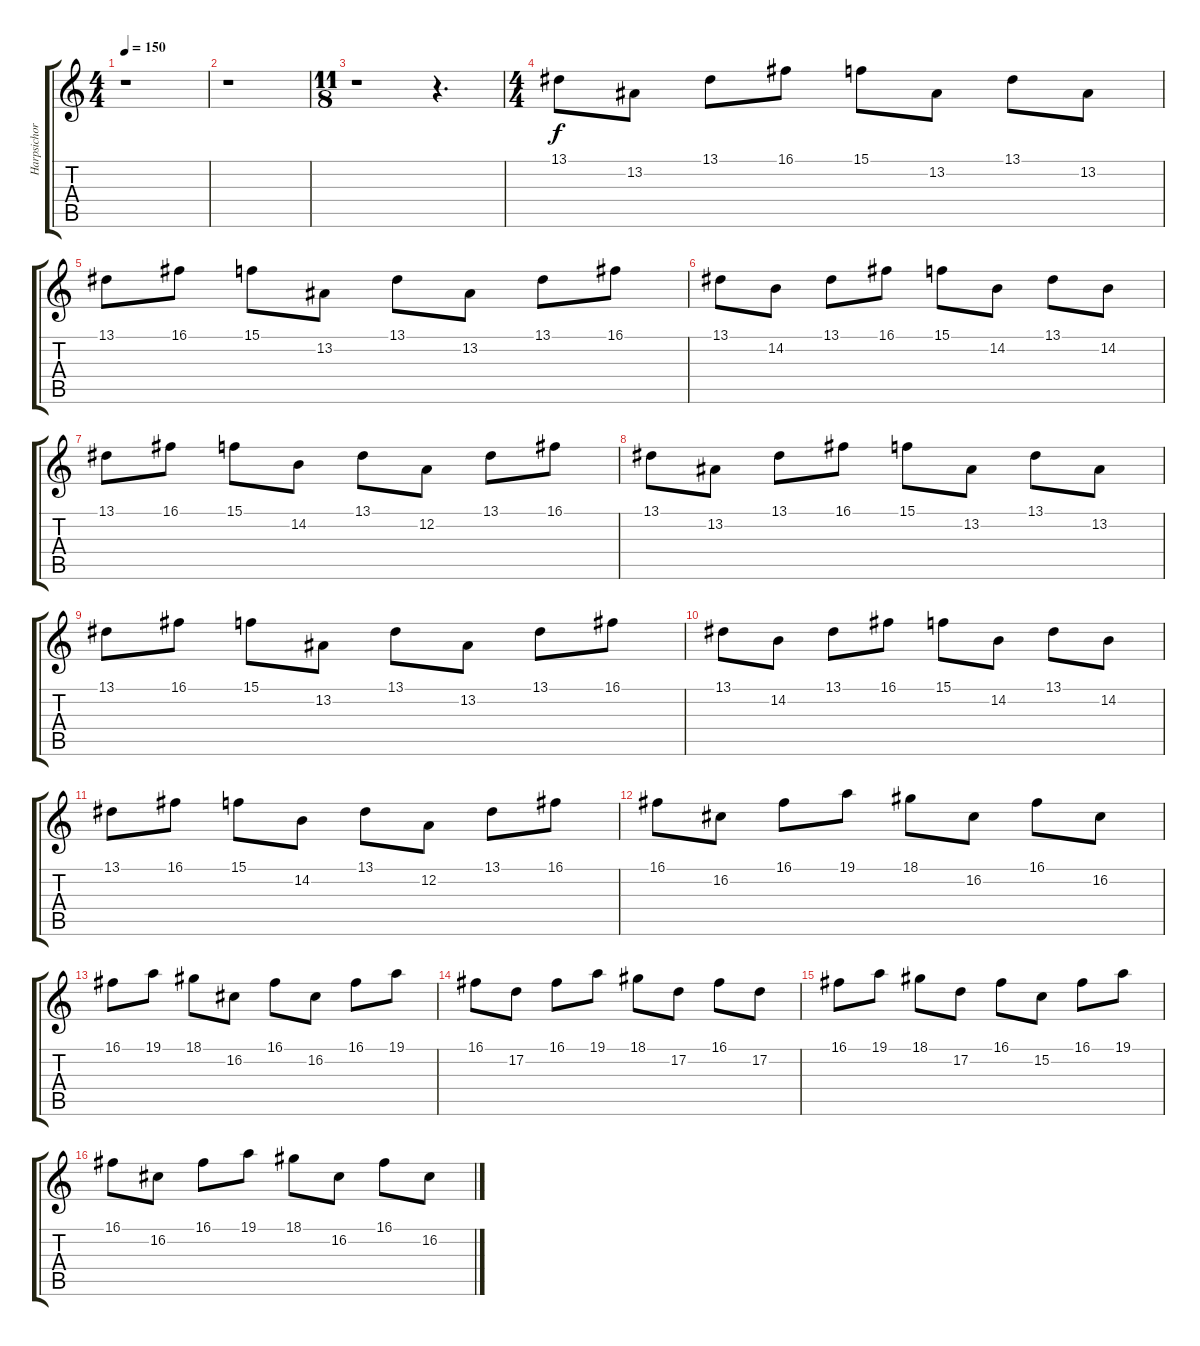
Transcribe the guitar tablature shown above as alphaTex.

\track ("Harpsichord" "Harpsichor") {instrument harpsichord}
\staff {score tabs}
\tuning (D4 A3 F3 C3 G2 D2) {hide}
\ts (4 4)
\tempo 150
\clef g2
\ks c
r.1{dy f} |
r.1 |
\ts (11 8)
r.1 r.4{d} |
\ts (4 4)
13.1.8 13.2.8 13.1.8 16.1.8 15.1.8 13.2.8 13.1.8 13.2.8 |
13.1.8 16.1.8 15.1.8 13.2.8 13.1.8 13.2.8 13.1.8 16.1.8 |
13.1.8 14.2.8 13.1.8 16.1.8 15.1.8 14.2.8 13.1.8 14.2.8 |
13.1.8 16.1.8 15.1.8 14.2.8 13.1.8 12.2.8 13.1.8 16.1.8 |
13.1.8 13.2.8 13.1.8 16.1.8 15.1.8 13.2.8 13.1.8 13.2.8 |
13.1.8 16.1.8 15.1.8 13.2.8 13.1.8 13.2.8 13.1.8 16.1.8 |
13.1.8 14.2.8 13.1.8 16.1.8 15.1.8 14.2.8 13.1.8 14.2.8 |
13.1.8 16.1.8 15.1.8 14.2.8 13.1.8 12.2.8 13.1.8 16.1.8 |
16.1.8 16.2.8 16.1.8 19.1.8 18.1.8 16.2.8 16.1.8 16.2.8 |
16.1.8 19.1.8 18.1.8 16.2.8 16.1.8 16.2.8 16.1.8 19.1.8 |
16.1.8 17.2.8 16.1.8 19.1.8 18.1.8 17.2.8 16.1.8 17.2.8 |
16.1.8 19.1.8 18.1.8 17.2.8 16.1.8 15.2.8 16.1.8 19.1.8 |
16.1.8 16.2.8 16.1.8 19.1.8 18.1.8 16.2.8 16.1.8 16.2.8
